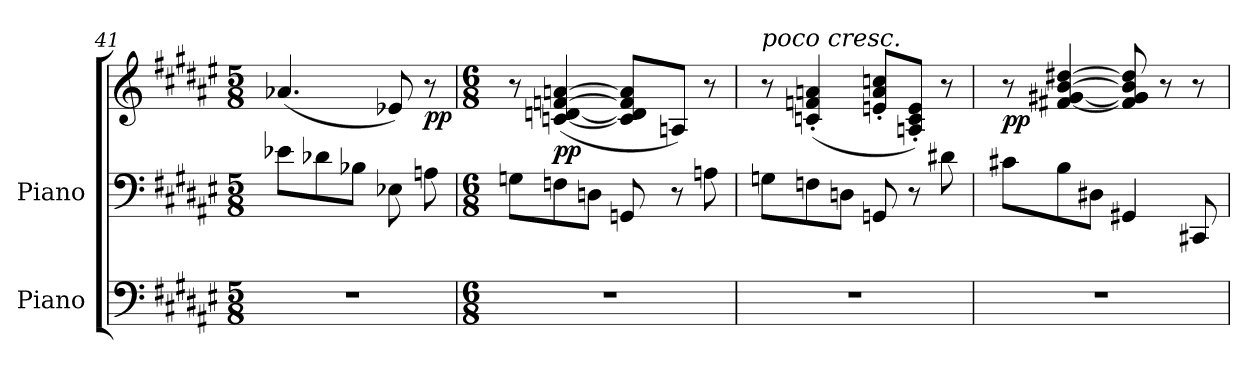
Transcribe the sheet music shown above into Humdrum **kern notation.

**kern	**kern	**kern	**dynam
*part2	*part1	*part1	*part1
*staff3	*staff2	*staff1	*staff1/2
*I"Piano	*I"Piano	*	*
*I'Pno	*I'Pno	*	*
!!LO:PB:g=z
*clefF4	*clefF4	*clefG2	*
*k[f#c#g#d#a#e#]	*k[f#c#g#d#a#e#]	*k[f#c#g#d#a#e#]	*
*M5/8	*M5/8	*M5/8	*
=41	=41	=41	=41
8%5r	8e-X\L	(4.a-X/	.
.	8d-X\	.	.
.	8B-X\J	.	.
.	8E-X\	8e-X/)	.
!	!	!	!LO:DY:b
.	8An\	8r	pp
=42	=42	=42	=42
*M6/8	*M6/8	*M6/8	*
2.r	8Gn\L	8r	.
!	!	!	!LO:DY:b
.	8Fn\	([4cn/ [4dn/ [4fn/ [4an/	pp
.	8Dn\J	.	.
.	8GGn/	8c/] 8d/] 8f/] 8a/]L	.
.	8r	8An/J)	.
.	8An\	8r	.
=43	=43	=43	=43
!	!	!LO:TX:a:i:t=poco cresc.	!
2.r	8Gn\L	8r	.
.	8Fn\	(4cn/' 4fn/' 4an/'	.
.	8Dn\J	.	.
.	8GGn/	8en/' 8a/' 8ccn/'L	.
.	8r	8An/' 8c/' 8e/'J)	.
.	8d#X\	8r	.
=44	=44	=44	=44
!	!	!	!LO:DY:b
2.r	8c#X\L	8r	pp
.	8B\	[4f#X/ [4g#X/ [4b/ [4dd#X/	.
.	8D#X\J	.	.
.	4GG#X/	8f#/] 8g#/] 8b/] 8dd#/]	.
.	.	8r	.
.	8CC#X/	8r	.
=	=	=	=
*-	*-	*-	*-
